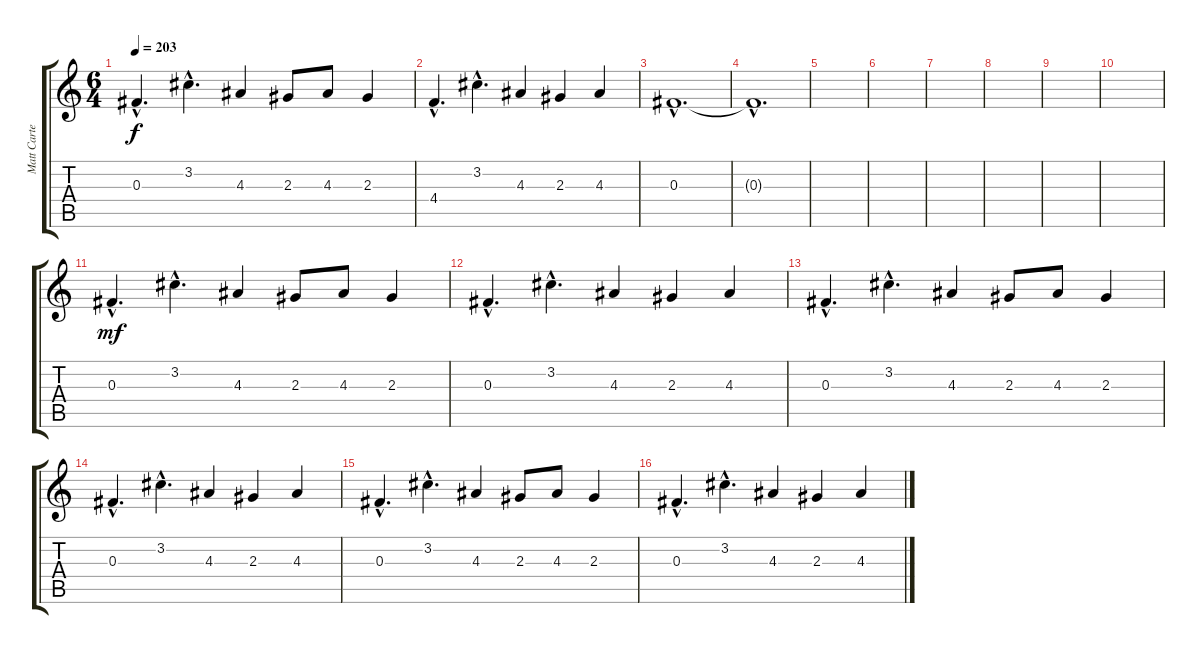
\track ("Matt Carter (Lead Guitar)" "Matt Carte") {instrument distortionguitar}
\staff {score tabs}
\tuning (Eb4 Bb3 Gb3 Db3 Ab2 Db2) {hide}
\ts (6 4)
\tempo 203
\clef g2
\ks c
0.3{hac}.4{d dy f} 3.2{hac}.4{d} 4.3.4 2.3.8 4.3.8 2.3.4 |
4.4{hac}.4{d} 3.2{hac}.4{d} 4.3.4 2.3.4 4.3.4 |
0.3{hac}.1{d volume 2} |
0.3{hac t}.1{d} |
|
|
|
|
|
|
0.3{hac}.4{d dy mf volume 14} 3.2{hac}.4{d} 4.3.4 2.3.8 4.3.8 2.3.4 |
0.3{hac}.4{d} 3.2{hac}.4{d} 4.3.4 2.3.4 4.3.4 |
0.3{hac}.4{d} 3.2{hac}.4{d} 4.3.4 2.3.8 4.3.8 2.3.4 |
0.3{hac}.4{d} 3.2{hac}.4{d} 4.3.4 2.3.4 4.3.4 |
0.3{hac}.4{d} 3.2{hac}.4{d} 4.3.4 2.3.8 4.3.8 2.3.4 |
0.3{hac}.4{d} 3.2{hac}.4{d} 4.3.4 2.3.4 4.3.4
